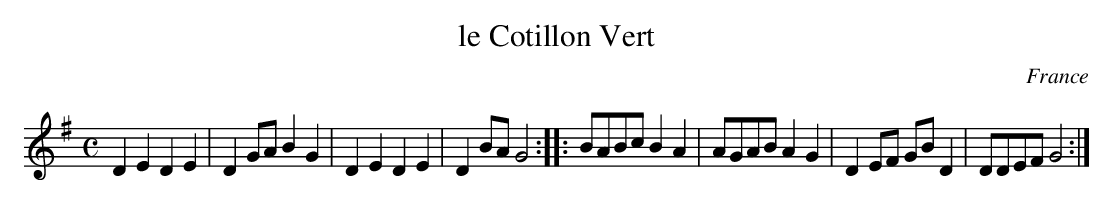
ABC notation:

X:1
T:le Cotillon Vert
M:C
O:France
K:G major
D2E2D2E2|D2GAB2G2|D2E2D2E2|D2BAG4::\
BABcB2A2|AGABA2G2|D2EF GBD2|DDEFG4:|
